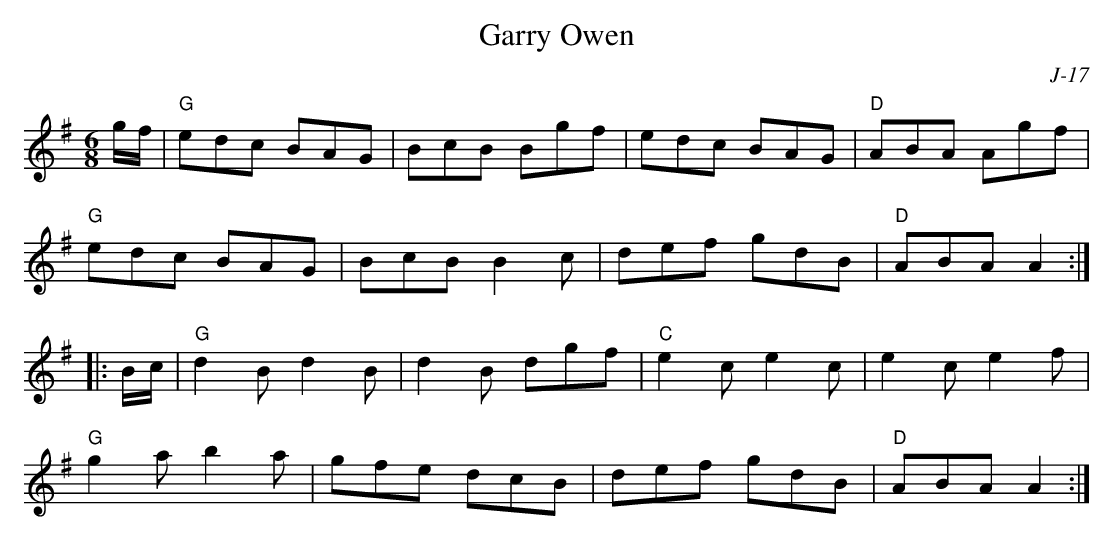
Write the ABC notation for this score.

X:1
T: Garry Owen
C: J-17
M: 6/8
K: G
g/f/| "G"edc BAG| BcB Bgf| edc BAG| "D"ABA Agf|
      "G"edc BAG| BcB B2c| def gdB| "D"ABA A2 :|
|:\
B/c/| "G"d2B d2B| d2B dgf| "C"e2c e2c| e2c e2f|
      "G"g2a b2a| gfe dcB| def gdB| "D"ABA A2 :|
